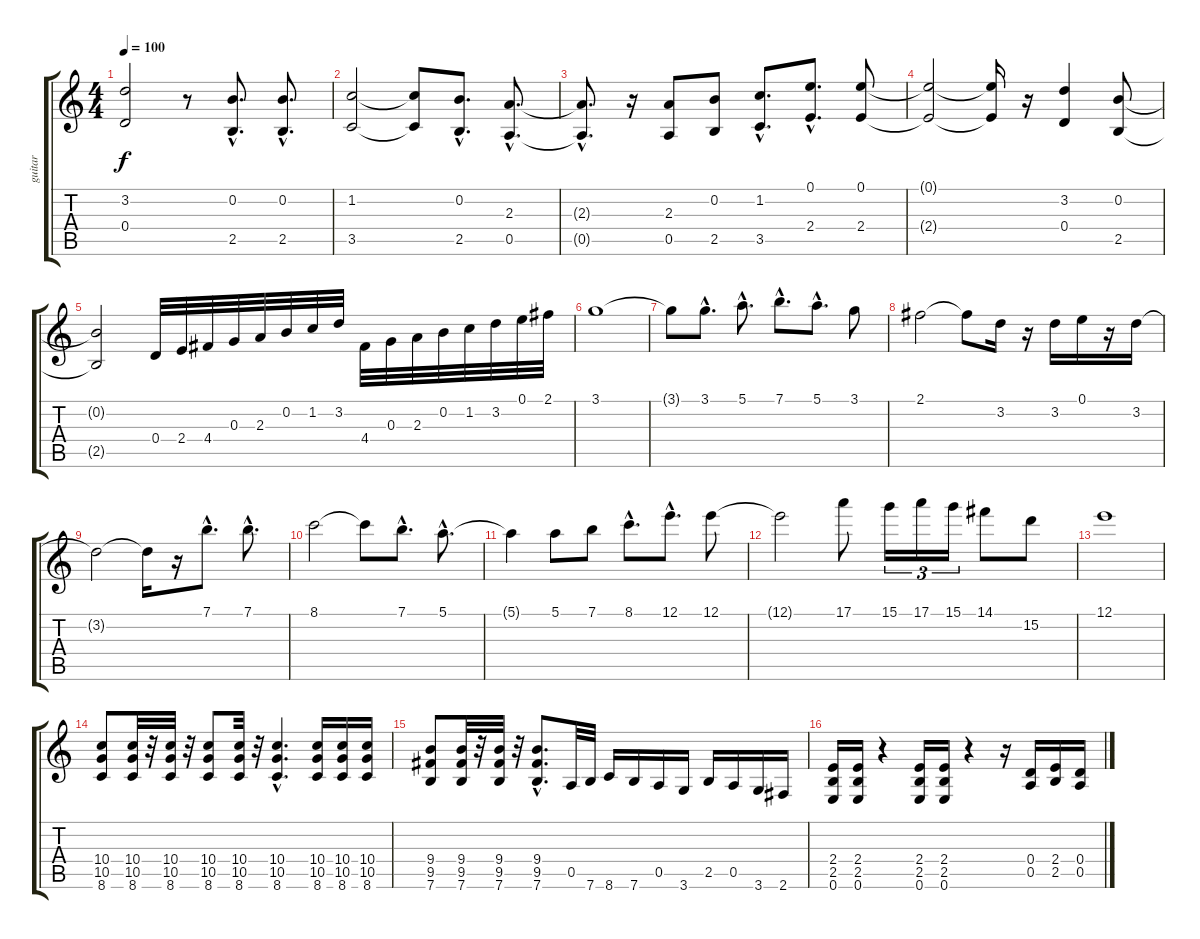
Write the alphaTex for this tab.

\track ("guitar" "guitar") {instrument distortionguitar}
\staff {score tabs}
\tuning (E4 B3 G3 D3 A2 E2) {hide}
\ts (4 4)
\tempo 100
\clef g2
\ks c
(3.2{t} 0.4{t}).2{dy f} r.8 (0.2{hac} 2.5{hac}).8{d} (0.2{hac} 2.5{hac}).8{d} |
(1.2 3.5).2 (1.2{t} 3.5{t}).8 (0.2{hac} 2.5{hac}).8{d} (2.3{hac} 0.5{hac}).8{d} |
(2.3{hac t} 0.5{hac t}).8{d} r.16 (2.3 0.5).8 (0.2 2.5).8 (1.2{hac} 3.5{hac}).8{d} (0.1{hac} 2.4{hac}).8{d} (0.1 2.4).8 |
(0.1{t} 2.4{t}).2 (0.1{t} 2.4{t}).16 r.16 (3.2 0.4).4 (0.2 2.5).8 |
(0.2{t} 2.5{t}).2 0.4.32 2.4.32 4.4.32 0.3.32 2.3.32 0.2.32 1.2.32 3.2.32 4.4.32 0.3.32 2.3.32 0.2.32 1.2.32 3.2.32 0.1.32 2.1.32 |
3.1.1 |
3.1{t}.8 3.1{hac}.8{d} 5.1{hac}.8{d} 7.1{hac}.8{d} 5.1{hac}.8{d} 3.1.8 |
2.1.2 2.1{t}.8 3.2.16 r.16 3.2.16 0.1.16 r.16 3.2.16 |
3.2{t}.2 3.2{t}.16 r.16 7.1{hac}.8{d} 7.1{hac}.8{d} |
8.1.2 8.1{t}.8 7.1{hac}.8{d} 5.1{hac}.8{d} |
5.1{t}.4 5.1.8 7.1.8 8.1{hac}.8{d} 12.1{hac}.8{d} 12.1.8 |
12.1{t}.2 17.1.8 15.1.16{tu (3 2)} 17.1.16{tu (3 2)} 15.1.16{tu (3 2)} 14.1.8 15.2.8 |
12.1.1 |
(10.4 10.5 8.6).8 (10.4 10.5 8.6).32 r.32 (10.4 10.5 8.6).32 r.32 (10.4 10.5 8.6).8 (10.4 10.5 8.6).32 r.32 (10.4{hac} 10.5{hac} 8.6{hac}).4{d} (10.4 10.5 8.6).16 (10.4 10.5 8.6).16 (10.4 10.5 8.6).16 |
(9.4 9.5 7.6).8 (9.4 9.5 7.6).32 r.32 (9.4 9.5 7.6).32 r.32 (9.4{hac} 9.5{hac} 7.6{hac}).8{d} 0.5.32 7.6.32 8.6.16 7.6.16 0.5.16 3.6.16 2.5.16 0.5.16 3.6.16 2.6.16 |
(2.4 2.5 0.6).16 (2.4 2.5 0.6).16 r.4 (2.4 2.5 0.6).16 (2.4 2.5 0.6).16 r.4 r.16 (0.4 0.5).16 (2.4 2.5).16 (0.4 0.5).16
